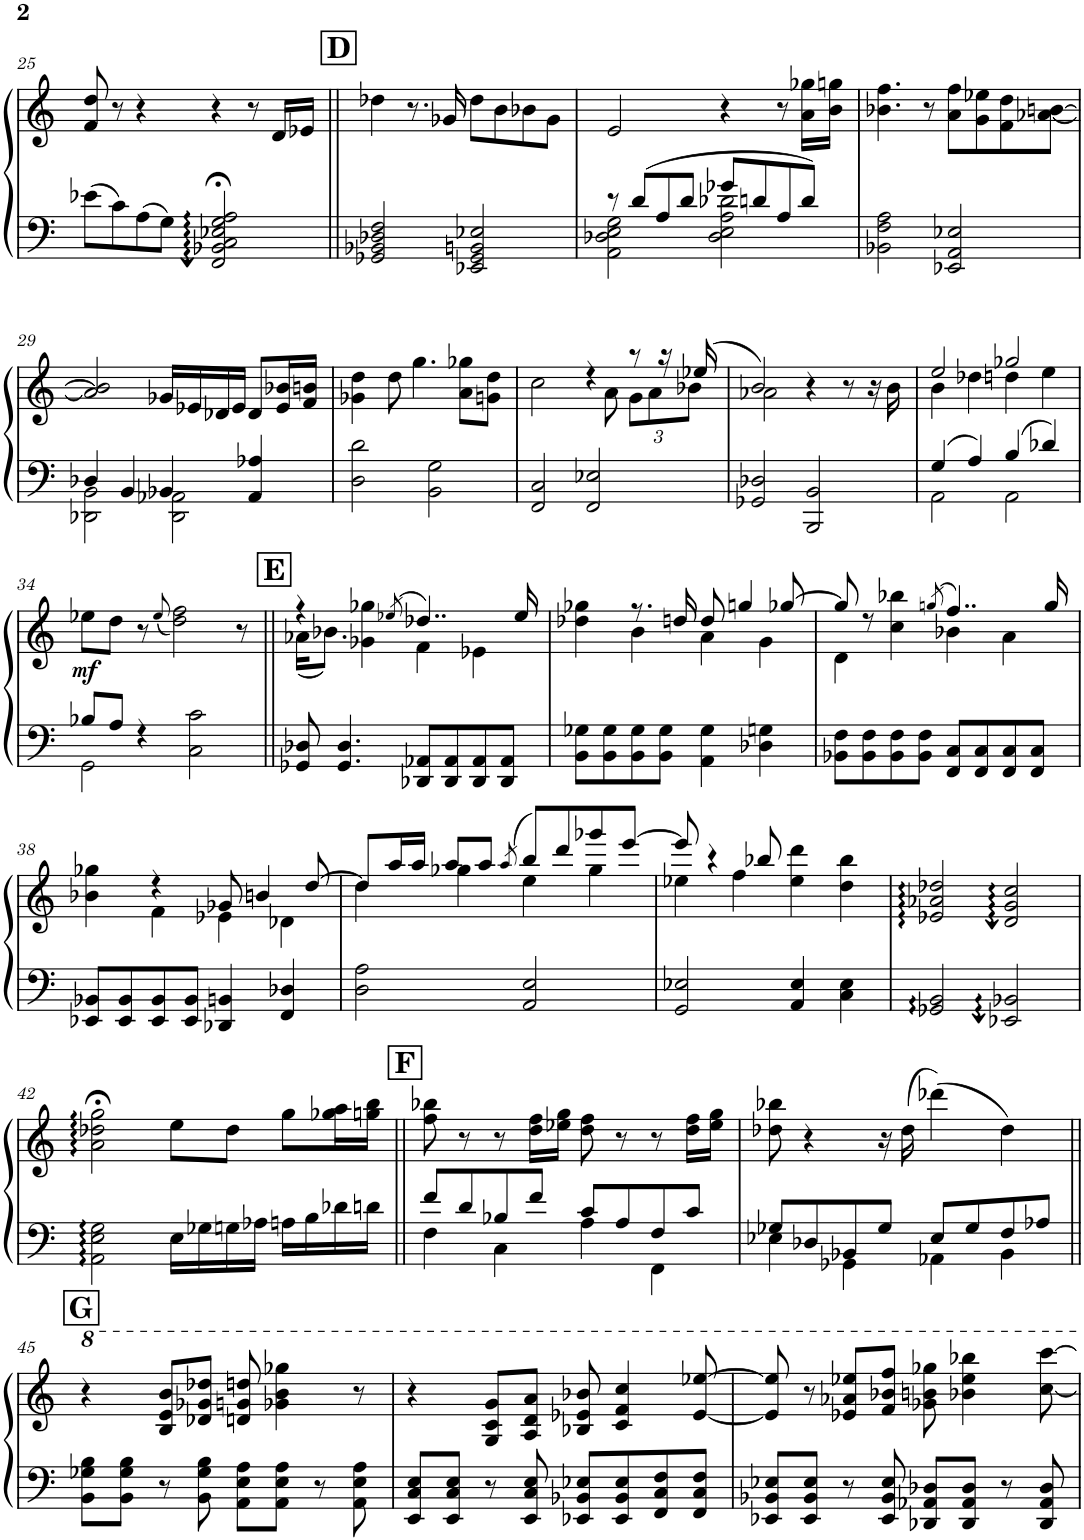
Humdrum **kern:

**kern	**kern	**dynam
*part1	*part1	*part1
*staff2	*staff1	*staff1/2
*I"Piano	*	*
*I'Pno.	*	*
!!LO:PB:g=z
*clefF4	*clefG2	*
*k[]	*k[]	*
*M4/4	*M4/4	*
=25	=25	=25
8e-X\L	8f/ 8dd/	.
8c\	8r	.
8A\	4r	.
8G\J	.	.
2FF/;< 2BB-X/;< 2C/;< 2E-X/;< 2G/;< 2A/;<	4r	.
.	8r	.
.	16d/LL	.
.	16e-X/JJ	.
!!LO:REH:place=s1:a:B:cj:fs=14:t=D
=26||	=26||	=26||
2GG-X/ 2BB-X/ 2D-X/ 2F/	4dd-X\	.
.	8.r	.
.	16g-X/	.
2EE-X/ 2GG-/ 2BBn/ 2E-X/	8dd-\L	.
.	8b\	.
.	8b-X\	.
.	8g-\J	.
=27	=27	=27
*^	*	*
8r	2AA\ 2D-X\ 2E\ 2G\	2e/	.
8d/L	.	.	.
8A/	.	.	.
8d/J	.	.	.
8g-X/L	2D-\ 2E\ 2A\ 2d-X\	4r	.
8dn/	.	.	.
8A/	.	8r	.
8d/J	.	16a\ 16gg-X\LL	.
.	.	16b\ 16ggn\JJ	.
*v	*v	*	*
=28	=28	=28
2BB-X\ 2F\ 2A\	4.b-X\ 4.ff\	.
.	8r	.
2EE-X/ 2AA/ 2E-X/	8a\ 8ff\L	.
.	8g\ 8ee-X\	.
.	8f\ 8dd\	.
.	[8a-X\ [8bn\J	.
!!LO:LB:g=z
=29	=29	=29
*^	*	*
4D-X/	2DD-X\ 2BB\	2a-/] 2b/]	.
4BB/	.	.	.
4BB-X/	2DD-\ 2AA-X\	16g-X/LL	.
.	.	16e-X/	.
.	.	16d-X/	.
.	.	16e-/JJ	.
4AA-/ 4A-X/	.	8d-/L	.
.	.	16e-/ 16b-X/L	.
.	.	16f/ 16bn/JJ	.
*v	*v	*	*
=30	=30	=30
2D\ 2d\	4g-X\ 4dd\	.
.	8dd\	.
.	4.gg\	.
2BB\ 2G\	.	.
.	8a\ 8gg-X\L	.
.	8gn\ 8dd\J	.
=31	=31	=31
*	*^	*
2FF/ 2C/	2cc\	8ryy	.
*	*v	*v	*
2FF/ 2E-X/	4r	.
*	*^	*
.	.	8a\	.
*	*	*Xbrackettup	*
.	8r	12g\L	.
.	.	12a\	.
.	16r	.	.
.	.	12b-X\J	.
.	(16ee-X/	.	.
=32	=32	=32	=32
2GG-X/ 2D-X/	2b/)	2a-X\	.
2BBB/ 2BB/	4r	2ryy	.
.	8r	.	.
.	16r	.	.
.	16b\	.	.
=33	=33	=33	=33
*^	*	*	*
4G/	2AA\	2ee/	4b\	.
4A/	.	.	4dd-X\	.
4B/	2AA\	2gg-X/	4ddn\	.
4d-X/	.	.	4ee\	.
!!LO:LB:g=z
=34	=34	=34	=34	=34
!	!	!	!	!LO:DY:b
*	*	*v	*v	*
8B-X/L	2GG\	8ee-X\L	mf
8A/J	.	8dd\J	.
4r	.	8r	.
.	.	(8qee-/	.
.	.	2dd\ 2ff\)	.
2C\ 2c\	2ryy	.	.
.	.	8r	.
*v	*v	*	*
!!LO:REH:place=s1:a:B:cj:fs=14:t=E
=35||	=35||	=35||
*	*^	*
8GG-X/ 8D-X/	4r	(16a-X\KL	.
.	.	8.b-X\J)	.
4.GG-/ 4.D-/	.	.	.
.	4g-X\ 4gg-X\	4ryy	.
.	(8qee-X/	.	.
8DD-X/ 8AA-X/L	4..dd-X/)	4f\	.
8DD-/ 8AA-/	.	.	.
8DD-/ 8AA-/	.	4e-X\	.
8DD-/ 8AA-/J	.	.	.
.	16ee-/	.	.
=36	=36	=36	=36
8BB\ 8G-X\L	4dd-X\ 4gg-X\	4ryy	.
8BB\ 8G-\	.	.	.
8BB\ 8G-\	8.r	4b\	.
8BB\ 8G-\J	.	.	.
.	16ddn/	.	.
4AA\ 4G-\	8dd/	4a\	.
.	4ggn/	.	.
4D-X\ 4Gn\	.	4g\	.
.	[8gg-X/	.	.
=37	=37	=37	=37
8BB-X\ 8F\L	8gg-/]	4d\	.
8BB-\ 8F\	8r	.	.
8BB-\ 8F\	4cc\ 4bb-X\	4ryy	.
8BB-\ 8F\J	.	.	.
.	(8qggn/	.	.
8FF/ 8C/L	4..ff/)	4b-X\	.
8FF/ 8C/	.	.	.
8FF/ 8C/	.	4a\	.
8FF/ 8C/J	.	.	.
.	16gg/	.	.
!!LO:LB:g=z	!!
=38	=38	=38	=38
8EE-X/ 8BB-X/L	4b-X\ 4gg-X\	4ryy	.
8EE-/ 8BB-/	.	.	.
8EE-/ 8BB-/	4r	4f\	.
8EE-/ 8BB-/J	.	.	.
4DD-X/ 4BBn/	8g-X/	4e-X\	.
.	4bn/	.	.
4FF/ 4D-X/	.	4d-X\	.
.	[8dd/	.	.
=39	=39	=39	=39
2D\ 2A\	8dd/L]	4dd\	.
.	16aa/L	.	.
.	16aa/JJ	.	.
.	8aa/L	4gg-X\	.
.	8aa/J	.	.
.	(8qaa/	.	.
2AA/ 2E/	8bb/L)	4ee\	.
.	8ddd/	.	.
.	8ggg-X/	4gg-\	.
.	[8eee/J	.	.
=40	=40	=40	=40
2GG/ 2E-X/	8eee/]	4ee-X\	.
.	4r	.	.
.	.	4ff\	.
.	8bb-X/	.	.
4AA/ 4E-/	4ee-\ 4ddd\	2ryy	.
4C\ 4E-\	4dd\ 4bb-\	.	.
*	*v	*v	*
=41	=41	=41
2GG-X/ 2BB/	2e-X/ 2a-X/ 2dd-X/	.
2EE-X/ 2BB-X/	2d/ 2g/ 2cc/	.
!!LO:LB:g=z
=42	=42	=42
2AA\ 2E\ 2G\	2a\;< 2dd-X\;< 2gg\;<	.
16E\LL	8ee\L	.
16G-X\	.	.
16Gn\	8dd-\J	.
16A-X\JJ	.	.
16An\LL	8gg\L	.
16B\	.	.
16d-X\	16gg-X\ 16aa\L	.
16dn\JJ	16ggn\ 16bb\JJ	.
!!LO:REH:place=s1:a:B:cj:fs=14:t=F
=43||	=43||	=43||
*^	*	*
8f/L	4F\	8ff\ 8bb-X\	.
8d/	.	8r	.
8B-X/	4C\	8r	.
8f/J	.	16dd\ 16ff\LL	.
.	.	16ee-X\ 16gg\JJ	.
8c/L	4A\	8dd\ 8ff\	.
8A/	.	8r	.
8F/	4FF\	8r	.
8c/J	.	16dd\ 16ff\LL	.
.	.	16ee-\ 16gg\JJ	.
=44	=44	=44	=44
8G-X/L	4E-X\	8dd-X\ 8bb-X\	.
8D-X/	.	4r	.
8BB-X/	4GG-X\	.	.
8G-/J	.	16r	.
.	.	(16dd-\	.
8E-/L	4AA-X\	(4ddd-X\)	.
8G-/	.	.	.
8F/	4BB-\	4dd-\)	.
8A-X/J	.	.	.
*v	*v	*	*
!!LO:LB:g=z
!!LO:REH:place=s1:a:B:cj:fs=14:t=G
=45||	=45||	=45||
8BB\ 8G-X\ 8B\L	4r	.
8BB\ 8G-\ 8B\J	.	.
8r	8b/ 8ee/ 8bb/L	.
8BB\ 8G-\ 8B\	8dd-X/ 8gg-X/ 8ddd-X/J	.
8AA\ 8E\ 8A\L	8ddn/ 8ggn/ 8dddn/	.
8AA\ 8E\ 8A\J	4gg-X\ 4bb\ 4ggg-X\	.
8r	.	.
8AA\ 8E\ 8A\	8r	.
=46	=46	=46
8EE/ 8C/ 8E/L	4r	.
8EE/ 8C/ 8E/J	.	.
8r	8g/ 8cc/ 8gg/L	.
8EE/ 8C/ 8E/	8a/ 8dd/ 8aa/J	.
8EE-X/ 8BB-X/ 8E-X/L	8b-X/ 8ee-X/ 8bb-X/	.
8EE-/ 8BB-/ 8E-/	4cc/ 4ff/ 4ccc/	.
8FF/ 8C/ 8F/	.	.
8FF/ 8C/ 8F/J	[8ee-/ [8eee-X/	.
=47	=47	=47
8EE-X/ 8BB-X/ 8E-X/L	8ee-/] 8eee-/]	.
8EE-/ 8BB-/ 8E-/J	8r	.
8r	8ee-X/ 8aa-X/ 8eee-X/L	.
8EE-/ 8BB-/ 8E-/	8ff/ 8bb-X/ 8fff/J	.
8DD-X/ 8AA-X/ 8D-X/L	8gg-X\ 8bbn\ 8ggg-X\	.
8DD-/ 8AA-/ 8D-/J	4bb-X\ 4eee-\ 4bbb-X\	.
8r	.	.
8DD-/ 8AA-/ 8D-/	[8ccc\ [8cccc\	.
=	=	=
*-	*-	*-
